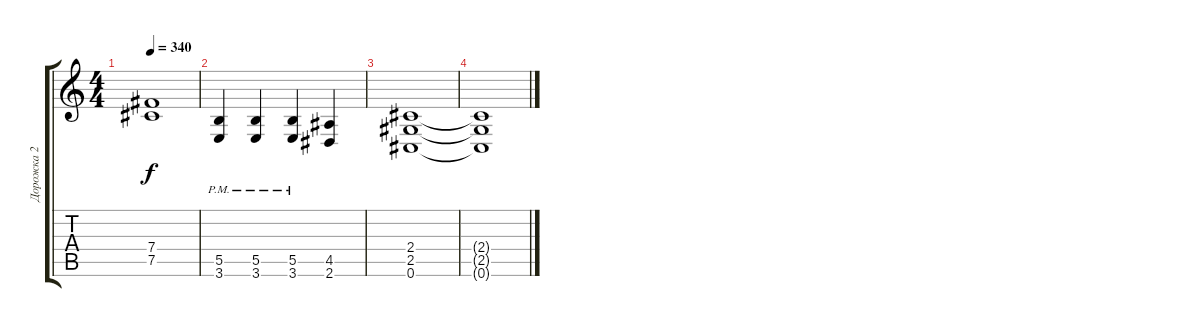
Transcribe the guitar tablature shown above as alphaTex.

\track ("Дорожка 2" "Дорожка 2") {instrument overdrivenguitar}
\staff {score tabs}
\tuning (Db4 Ab3 E3 B2 Gb2 Db2) {hide}
\ts (4 4)
\tempo 340
\clef g2
\ks c
(7.4 7.5).1{dy f} |
(5.5{pm} 3.6{pm}).4 (5.5{pm} 3.6{pm}).4 (5.5{pm} 3.6{pm}).4 (4.5 2.6).4 |
(2.4 2.5 0.6).1 |
(2.4{t} 2.5{t} 0.6{t}).1
